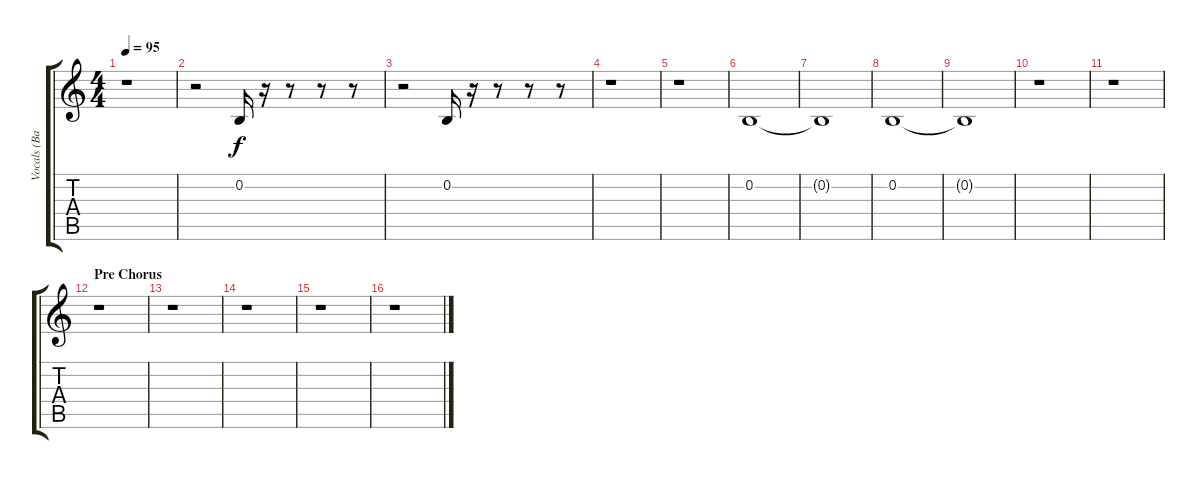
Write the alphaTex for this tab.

\track ("Vocals (Back)" "Vocals (Ba") {instrument trumpet}
\staff {score tabs}
\tuning (E4 B3 G3 D3 A2 E2) {hide}
\ts (4 4)
\tempo 95
\clef g2
\ks c
r.1{dy f} |
r.2 0.2.16 r.16 r.8 r.8 r.8 |
r.2 0.2.16 r.16 r.8 r.8 r.8 |
r.1 |
r.1 |
0.2.1 |
0.2{t}.1 |
0.2.1 |
0.2{t}.1 |
r.1 |
r.1 |
\section ("" "Pre Chorus")
r.1 |
r.1 |
r.1 |
r.1 |
r.1
